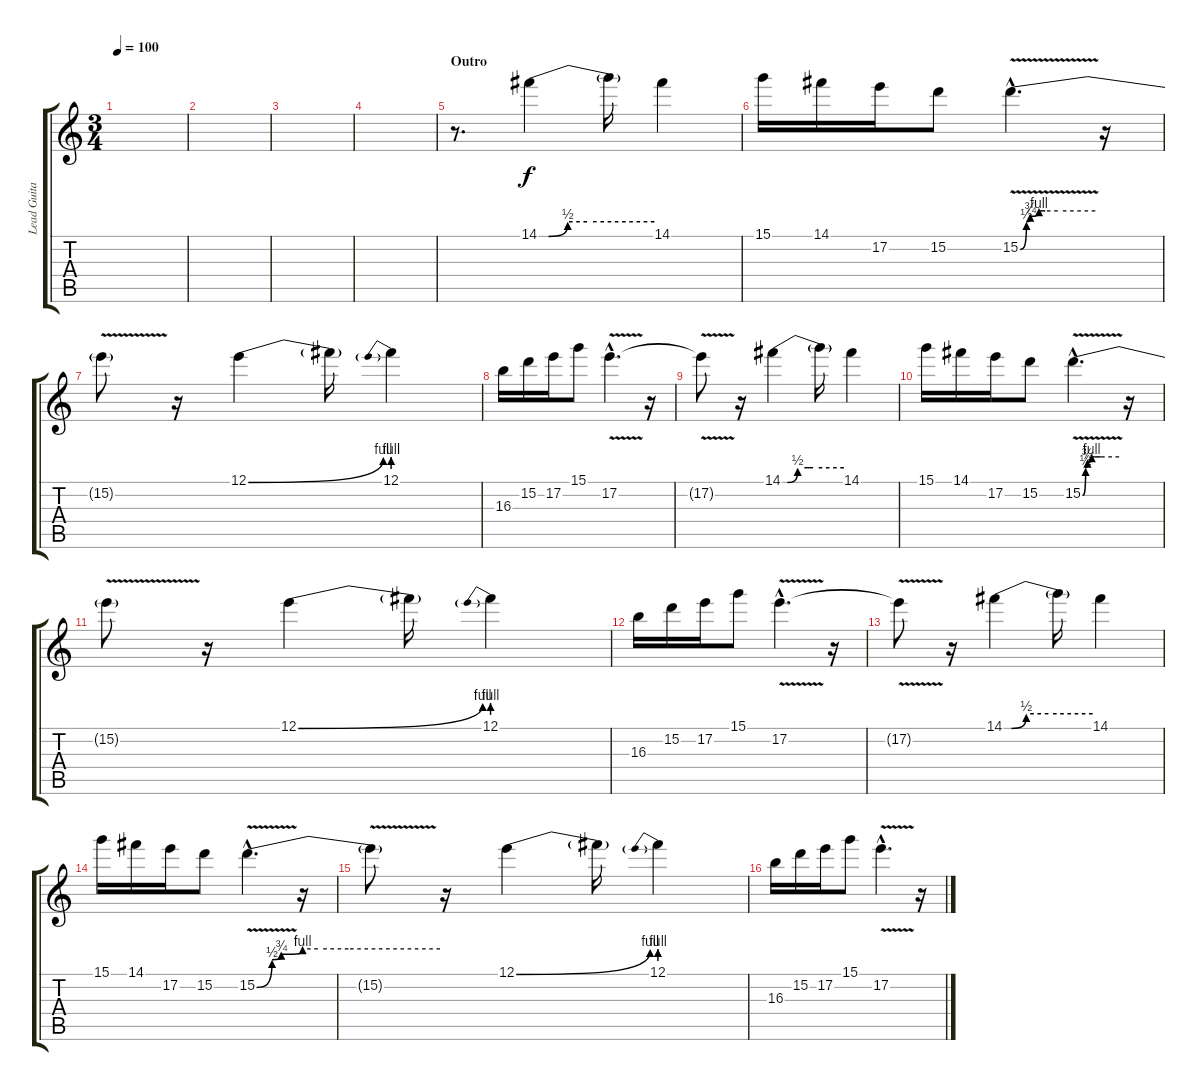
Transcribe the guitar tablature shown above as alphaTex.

\track ("Lead Guitar" "Lead Guita") {instrument overdrivenguitar}
\staff {score tabs}
\tuning (E4 B3 G3 D3 A2 E2) {hide}
\ts (3 4)
\tempo 100
\clef g2
\ks c
|
|
|
|
\section ("" "Outro")
r.8{d} 14.1{be (custom 0 0 5 0 15 2 25 2 30 2 60 2)}.4 14.1{t}.16 14.1.4 |
15.1.16 14.1.16 17.2.16 15.2.8 15.2{be (custom 0 0 5 2 8 3 15 4 20 4 30 4 60 4) v hac}.4{d} r.16 |
15.2{t}.8 r.16 12.1{be (bend 0 0 60 4)}.4 12.1{t}.16 12.1{be (prebend 0 4 60 4)}.4 |
16.3.16 15.2.16 17.2.16 15.1.8 17.2{v hac}.4{d} r.16 |
17.2{t}.8 r.16 14.1{be (custom 0 0 5 0 15 2 25 2 30 2 60 2)}.4 14.1{t}.16 14.1.4 |
15.1.16 14.1.16 17.2.16 15.2.8 15.2{be (custom 0 0 5 2 8 3 15 4 20 4 30 4 60 4) v hac}.4{d} r.16 |
15.2{t}.8 r.16 12.1{be (bend 0 0 60 4)}.4 12.1{t}.16 12.1{be (prebend 0 4 60 4)}.4 |
16.3.16 15.2.16 17.2.16 15.1.8 17.2{v hac}.4{d} r.16 |
17.2{t}.8{volume 8} r.16 14.1{be (custom 0 0 5 0 15 2 25 2 30 2 60 2)}.4 14.1{t}.16 14.1.4 |
15.1.16 14.1.16 17.2.16 15.2.8 15.2{be (custom 0 0 5 2 8 3 15 4 20 4 30 4 60 4) v hac}.4{d} r.16 |
15.2{t}.8 r.16 12.1{be (bend 0 0 60 4)}.4 12.1{t}.16 12.1{be (prebend 0 4 60 4)}.4 |
16.3.16 15.2.16 17.2.16 15.1.8 17.2{v hac}.4{d} r.16
